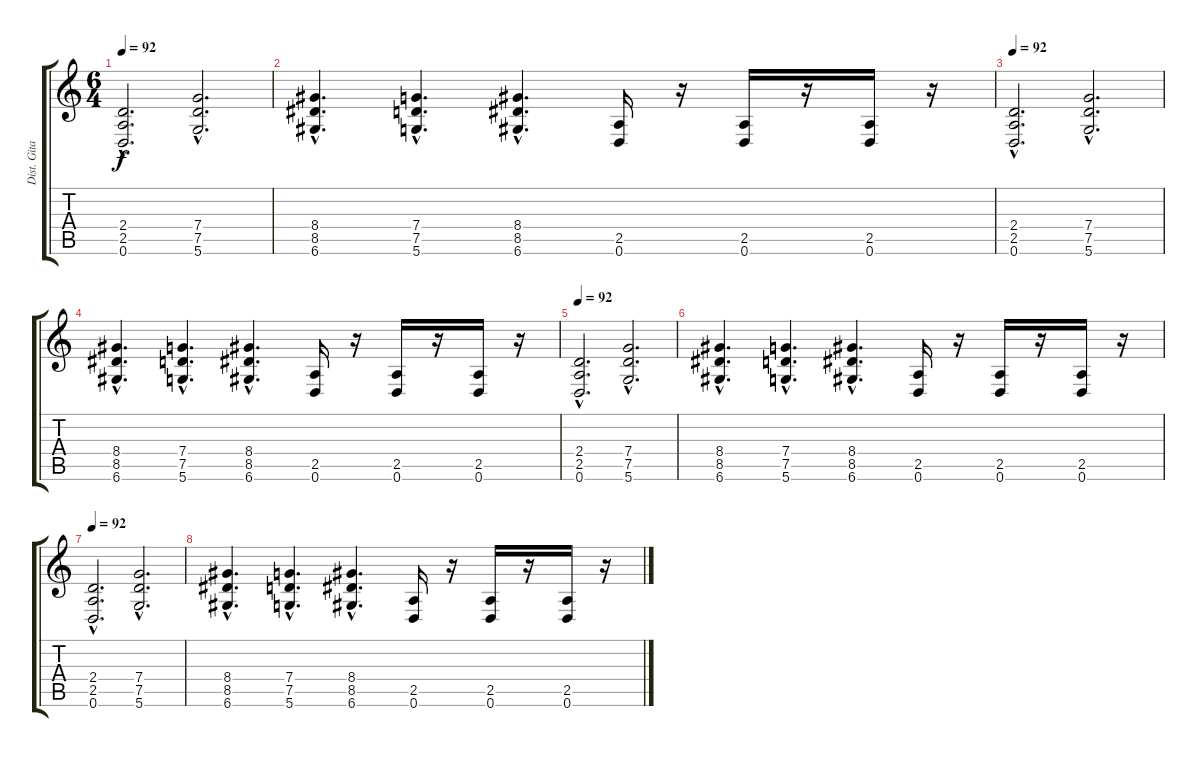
\track ("Dist. Gitar 2" "Dist. Gita") {instrument overdrivenguitar}
\staff {score tabs}
\tuning (D4 A3 F3 C3 G2 D2) {hide}
\ts (6 4)
\tempo 92
\clef g2
\ks c
(2.4{hac} 2.5{hac} 0.6{hac}).2{d dy f} (7.4{hac} 7.5{hac} 5.6{hac}).2{d} |
(8.4{hac} 8.5{hac} 6.6{hac}).4{d} (7.4{hac} 7.5{hac} 5.6{hac}).4{d} (8.4{hac} 8.5{hac} 6.6{hac}).4{d} (2.5 0.6).16 r.16 (2.5 0.6).16 r.16 (2.5 0.6).16 r.16 |
\tempo 92
(2.4{hac} 2.5{hac} 0.6{hac}).2{d} (7.4{hac} 7.5{hac} 5.6{hac}).2{d} |
(8.4{hac} 8.5{hac} 6.6{hac}).4{d} (7.4{hac} 7.5{hac} 5.6{hac}).4{d} (8.4{hac} 8.5{hac} 6.6{hac}).4{d} (2.5 0.6).16 r.16 (2.5 0.6).16 r.16 (2.5 0.6).16 r.16 |
\tempo 92
(2.4{hac} 2.5{hac} 0.6{hac}).2{d} (7.4{hac} 7.5{hac} 5.6{hac}).2{d} |
(8.4{hac} 8.5{hac} 6.6{hac}).4{d} (7.4{hac} 7.5{hac} 5.6{hac}).4{d} (8.4{hac} 8.5{hac} 6.6{hac}).4{d} (2.5 0.6).16 r.16 (2.5 0.6).16 r.16 (2.5 0.6).16 r.16 |
\tempo 92
(2.4{hac} 2.5{hac} 0.6{hac}).2{d} (7.4{hac} 7.5{hac} 5.6{hac}).2{d} |
(8.4{hac} 8.5{hac} 6.6{hac}).4{d} (7.4{hac} 7.5{hac} 5.6{hac}).4{d} (8.4{hac} 8.5{hac} 6.6{hac}).4{d} (2.5 0.6).16 r.16 (2.5 0.6).16 r.16 (2.5 0.6).16 r.16
